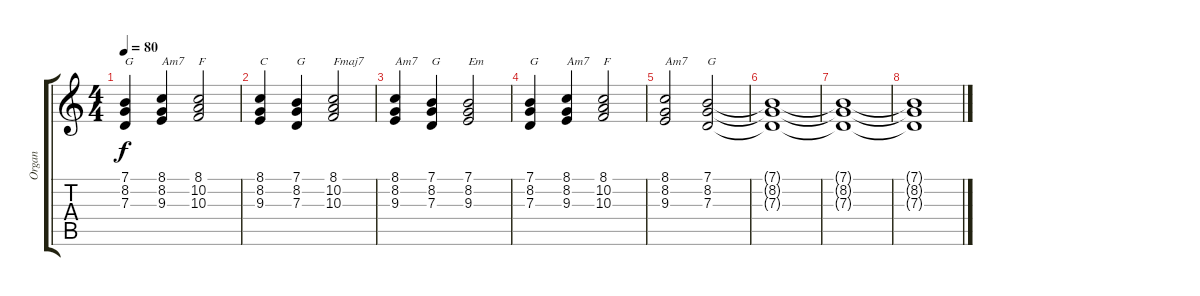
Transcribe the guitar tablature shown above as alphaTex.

\track ("Organ" "Organ") {instrument percussiveorgan}
\staff {score tabs}
\tuning (E4 B3 G3 D3 A2 E2) {hide}
\ts (4 4)
\tempo 80
\clef g2
\ks c
(7.1 8.2 7.3).4{txt "G" dy f} (8.1 8.2 9.3).4{txt "Am7"} (8.1 10.2 10.3).2{txt "F"} |
(8.1 8.2 9.3).4{txt "C"} (7.1 8.2 7.3).4{txt "G"} (8.1 10.2 10.3).2{txt "Fmaj7"} |
(8.1 8.2 9.3).4{txt "Am7"} (7.1 8.2 7.3).4{txt "G"} (7.1 8.2 9.3).2{txt "Em"} |
(7.1 8.2 7.3).4{txt "G"} (8.1 8.2 9.3).4{txt "Am7"} (8.1 10.2 10.3).2{txt "F"} |
(8.1 8.2 9.3).2{txt "Am7"} (7.1 8.2 7.3).2{txt "G"} |
(7.1{t} 8.2{t} 7.3{t}).1 |
(7.1{t} 8.2{t} 7.3{t}).1 |
(7.1{t} 8.2{t} 7.3{t}).1
